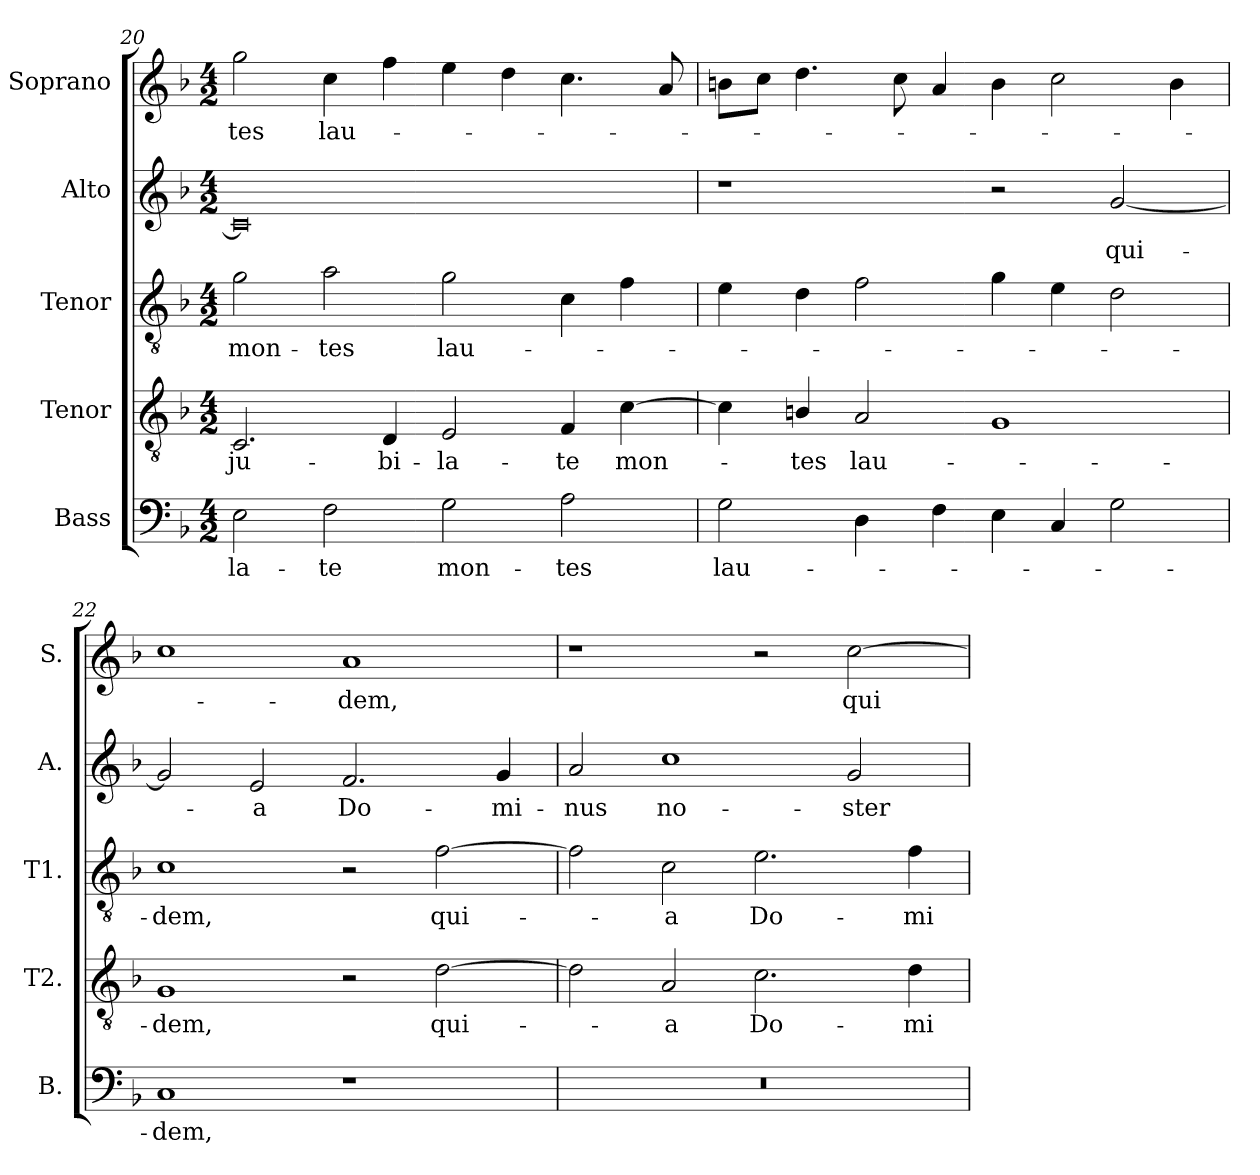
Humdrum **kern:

**kern	**text	**kern	**text	**kern	**text	**kern	**text	**kern	**text
*part5	*part5	*part4	*part4	*part3	*part3	*part2	*part2	*part1	*part1
*staff5	*staff5	*staff4	*staff4	*staff3	*staff3	*staff2	*staff2	*staff1	*staff1
*I"Bass	*	*I"Tenor	*	*I"Tenor	*	*I"Alto	*	*I"Soprano	*
*I'B.	*	*I'T2.	*	*I'T1.	*	*I'A.	*	*I'S.	*
!!LO:LB:g=z
*clefF4	*	*clefGv2	*	*clefGv2	*	*clefG2	*	*clefG2	*
*	*	*ITrd7c12	*	*ITrd7c12	*	*	*	*	*
*k[b-]	*	*k[b-]	*	*k[b-]	*	*k[b-]	*	*k[b-]	*
*F:	*	*F:	*	*F:	*	*F:	*	*F:	*
*M4/2	*	*M4/2	*	*M4/2	*	*M4/2	*	*M4/2	*
=20	=20	=20	=20	=20	=20	=20	=20	=20	=20
!	!LO:LY:b:color=#000000	!	!	!	!	!	!	!	!
!	!	!	!LO:LY:b:color=#000000	!	!	!	!	!	!
!	!	!	!	!	!LO:LY:b:color=#000000	!	!	!	!
!	!	!	!	!	!	!	!	!	!LO:LY:b:color=#000000
2Ei\	-la-	2.CCi/	ju-	2Gi\	mon-	0ci]	.	2ggi\	-tes
!	!LO:LY:b:color=#000000	!	!	!	!	!	!	!	!
!	!	!	!	!	!LO:LY:b:color=#000000	!	!	!	!
!	!	!	!	!	!	!	!	!	!LO:LY:b:color=#000000
2Fi\	-te	.	.	2Ai\	-tes	.	.	4cci\	lau-
!	!	!	!LO:LY:b:color=#000000	!	!	!	!	!	!
.	.	4DDi/	-bi-	.	.	.	.	4ffi\	.
!	!LO:LY:b:color=#000000	!	!	!	!	!	!	!	!
!	!	!	!LO:LY:b:color=#000000	!	!	!	!	!	!
!	!	!	!	!	!LO:LY:b:color=#000000	!	!	!	!
2Gi\	mon-	2EEi/	-la-	2Gi\	lau-	.	.	4eei\	.
.	.	.	.	.	.	.	.	4ddi\	.
!	!LO:LY:b:color=#000000	!	!	!	!	!	!	!	!
!	!	!	!LO:LY:b:color=#000000	!	!	!	!	!	!
2Ai\	-tes	4FFi/	-te	4Ci\	.	.	.	4.cci\	.
!	!	!	!LO:LY:b:color=#000000	!	!	!	!	!	!
.	.	[4Ci\	mon-	4Fi\	.	.	.	.	.
.	.	.	.	.	.	.	.	8ai/	.
=21	=21	=21	=21	=21	=21	=21	=21	=21	=21
!	!LO:LY:b:color=#000000	!	!	!	!	!	!	!	!
2Gi\	lau-	4Ci\]	.	4Ei\	.	1r	.	8bni\L	.
.	.	.	.	.	.	.	.	8cci\J	.
!	!	!	!LO:LY:b:color=#000000	!	!	!	!	!	!
.	.	4BBni/	-tes	4Di\	.	.	.	4.ddi\	.
!	!	!	!LO:LY:b:color=#000000	!	!	!	!	!	!
4Di\	.	2AAi/	lau-	2Fi\	.	.	.	.	.
.	.	.	.	.	.	.	.	8cci\	.
4Fi\	.	.	.	.	.	.	.	4ai/	.
4Ei\	.	1GGi	.	4Gi\	.	2r	.	4bi\	.
4Ci/	.	.	.	4Ei\	.	.	.	2cci\	.
!	!	!	!	!	!	!	!LO:LY:b:color=#000000	!	!
2Gi\	.	.	.	2Di\	.	[2gi/	qui-	.	.
.	.	.	.	.	.	.	.	4bi\	.
=22	=22	=22	=22	=22	=22	=22	=22	=22	=22
!	!LO:LY:b:color=#000000	!	!	!	!	!	!	!	!
!	!	!	!LO:LY:b:color=#000000	!	!	!	!	!	!
!	!	!	!	!	!LO:LY:b:color=#000000	!	!	!	!
1Ci	-dem,	1GGi	-dem,	1Ci	-dem,	2gi/]	.	1cci	.
!	!	!	!	!	!	!	!LO:LY:b:color=#000000	!	!
.	.	.	.	.	.	2ei/	-a	.	.
!	!	!	!	!	!	!	!LO:LY:b:color=#000000	!	!
!	!	!	!	!	!	!	!	!	!LO:LY:b:color=#000000
1r	.	2r	.	2r	.	2.fi/	Do-	1ai	-dem,
!	!	!	!LO:LY:b:color=#000000	!	!	!	!	!	!
!	!	!	!	!	!LO:LY:b:color=#000000	!	!	!	!
.	.	[2Di\	qui-	[2Fi\	qui-	.	.	.	.
!	!	!	!	!	!	!	!LO:LY:b:color=#000000	!	!
.	.	.	.	.	.	4gi/	-mi-	.	.
=23	=23	=23	=23	=23	=23	=23	=23	=23	=23
!LO:N:vis=1	!	!	!	!	!	!	!	!	!
!	!	!	!	!	!	!	!LO:LY:b:color=#000000	!	!
0r	.	2Di\]	.	2Fi\]	.	2ai/	-nus	1r	.
!	!	!	!LO:LY:b:color=#000000	!	!	!	!	!	!
!	!	!	!	!	!LO:LY:b:color=#000000	!	!	!	!
!	!	!	!	!	!	!	!LO:LY:b:color=#000000	!	!
.	.	2AAi/	-a	2Ci\	-a	1cci	no-	.	.
!	!	!	!LO:LY:b:color=#000000	!	!	!	!	!	!
!	!	!	!	!	!LO:LY:b:color=#000000	!	!	!	!
.	.	2.Ci\	Do-	2.Ei\	Do-	.	.	2r	.
!	!	!	!	!	!	!	!LO:LY:b:color=#000000	!	!
!	!	!	!	!	!	!	!	!	!LO:LY:b:color=#000000
.	.	.	.	.	.	2gi/	-ster	[2cci\	qui-
!	!	!	!LO:LY:b:color=#000000	!	!	!	!	!	!
!	!	!	!	!	!LO:LY:b:color=#000000	!	!	!	!
.	.	4Di\	-mi-	4Fi\	-mi-	.	.	.	.
=	=	=	=	=	=	=	=	=	=
*-	*-	*-	*-	*-	*-	*-	*-	*-	*-
